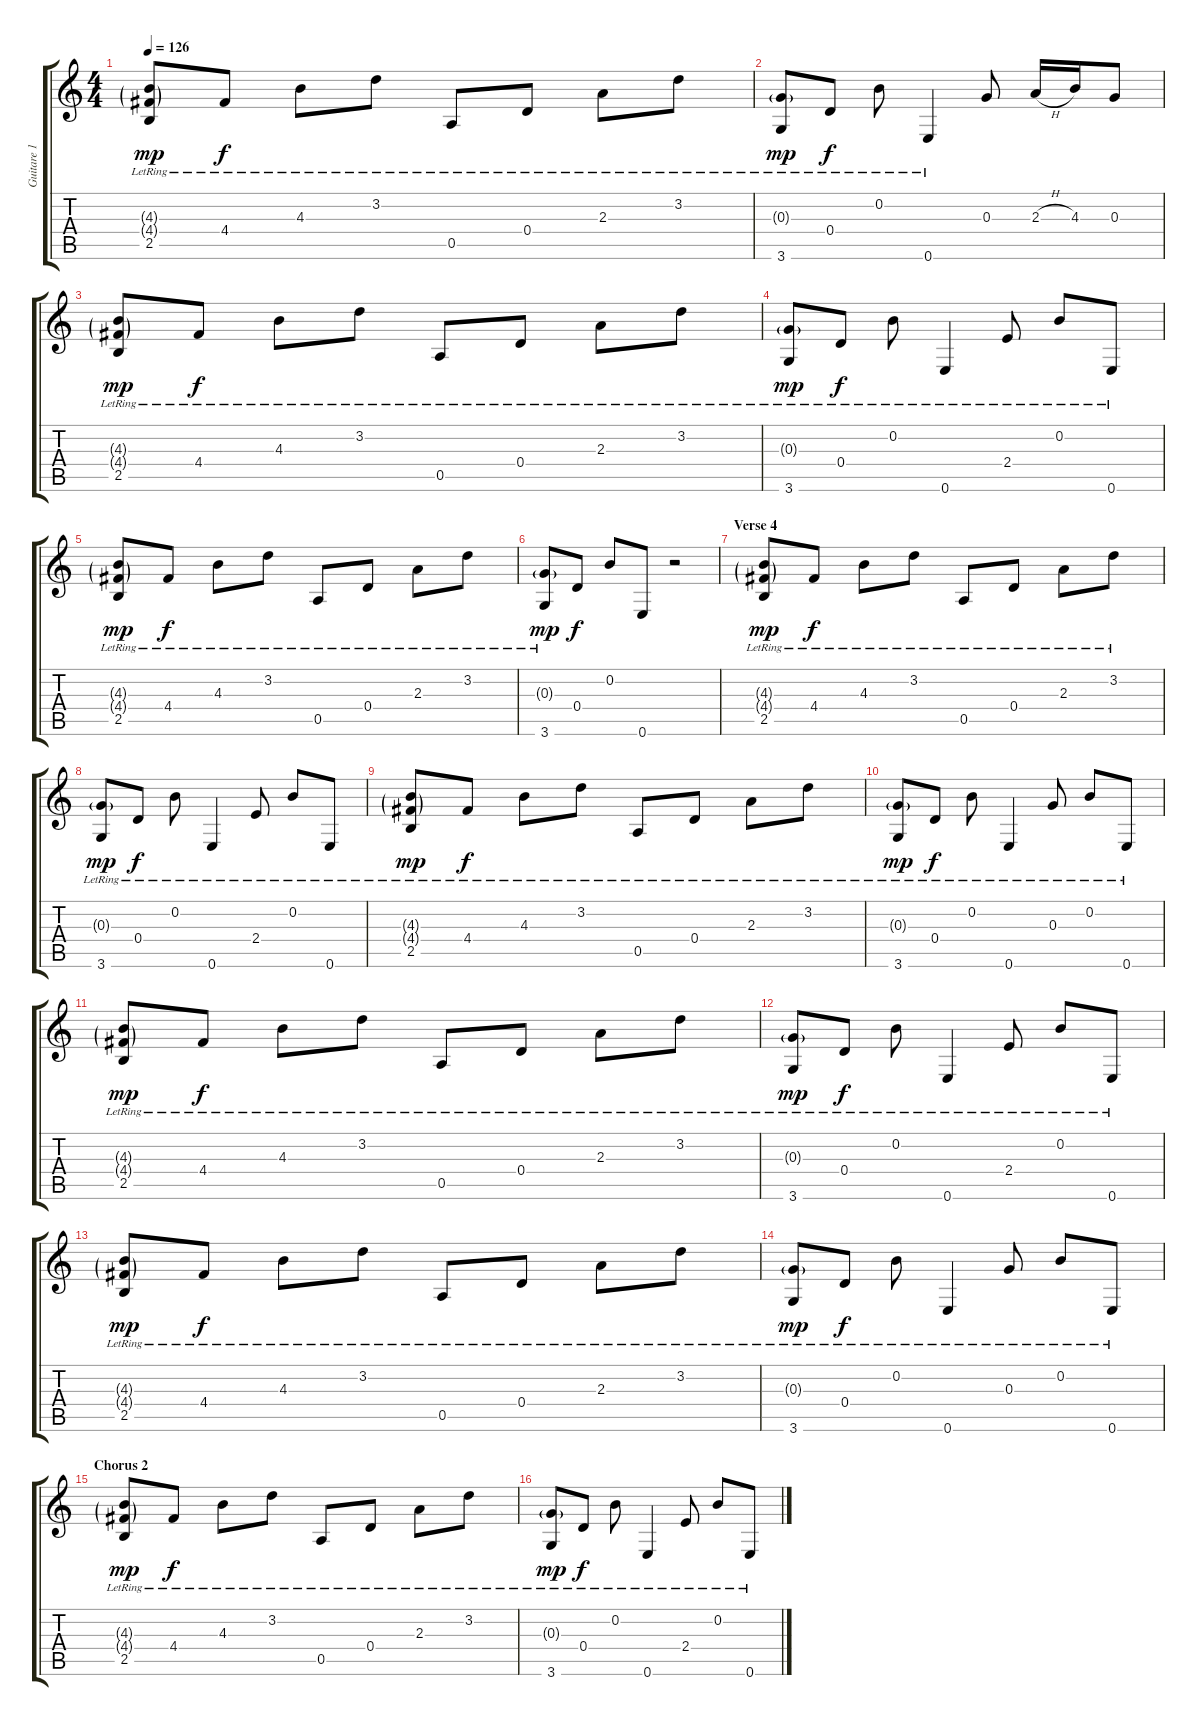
\track ("Guitare 1 (Rythm)" "Guitare 1 ") {instrument acousticguitarsteel}
\staff {score tabs}
\tuning (E4 B3 G3 D3 A2 E2) {hide}
\ts (4 4)
\tempo 126
\clef g2
\ks c
(4.3{g} 4.4{g lr} 2.5{lr}).8{dy mp} 4.4{lr}.8{dy f} 4.3{lr}.8 3.2{lr}.8 0.5{lr}.8 0.4{lr}.8 2.3{lr}.8 3.2{lr}.8 |
(0.3{g} 3.6{lr}).8{dy mp} 0.4{lr}.8{dy f} 0.2{lr}.8 0.6{lr}.4 0.3.8 2.3{h}.16 4.3.16 0.3.8 |
(4.3{g lr} 4.4{g} 2.5{lr}).8{dy mp} 4.4{lr}.8{dy f} 4.3{lr}.8 3.2{lr}.8 0.5{lr}.8 0.4{lr}.8 2.3{lr}.8 3.2{lr}.8 |
(0.3{g} 3.6{lr}).8{dy mp} 0.4{lr}.8{dy f} 0.2{lr}.8 0.6{lr}.4 2.4{lr}.8 0.2{lr}.8 0.6{lr}.8 |
(4.3{g} 4.4{g lr} 2.5{lr}).8{dy mp} 4.4{lr}.8{dy f} 4.3{lr}.8 3.2{lr}.8 0.5{lr}.8 0.4{lr}.8 2.3{lr}.8 3.2{lr}.8 |
(0.3{g} 3.6{lr}).8{dy mp} 0.4.8{dy f} 0.2.8 0.6.8 r.2 |
\section ("" "Verse 4")
(4.3{g lr} 4.4{g} 2.5{lr}).8{dy mp} 4.4{lr}.8{dy f} 4.3{lr}.8 3.2{lr}.8 0.5{lr}.8 0.4{lr}.8 2.3{lr}.8 3.2{lr}.8 |
(0.3{g} 3.6{lr}).8{dy mp} 0.4{lr}.8{dy f} 0.2{lr}.8 0.6{lr}.4 2.4{lr}.8 0.2{lr}.8 0.6{lr}.8 |
(4.3{g} 4.4{g lr} 2.5{lr}).8{dy mp} 4.4{lr}.8{dy f} 4.3{lr}.8 3.2{lr}.8 0.5{lr}.8 0.4{lr}.8 2.3{lr}.8 3.2{lr}.8 |
(0.3{g} 3.6{lr}).8{dy mp} 0.4{lr}.8{dy f} 0.2{lr}.8 0.6{lr}.4 0.3{lr}.8 0.2{lr}.8 0.6{lr}.8 |
(4.3{g lr} 4.4{g} 2.5{lr}).8{dy mp} 4.4{lr}.8{dy f} 4.3{lr}.8 3.2{lr}.8 0.5{lr}.8 0.4{lr}.8 2.3{lr}.8 3.2{lr}.8 |
(0.3{g} 3.6{lr}).8{dy mp} 0.4{lr}.8{dy f} 0.2{lr}.8 0.6{lr}.4 2.4{lr}.8 0.2{lr}.8 0.6{lr}.8 |
(4.3{g} 4.4{g lr} 2.5{lr}).8{dy mp} 4.4{lr}.8{dy f} 4.3{lr}.8 3.2{lr}.8 0.5{lr}.8 0.4{lr}.8 2.3{lr}.8 3.2{lr}.8 |
(0.3{g} 3.6{lr}).8{dy mp} 0.4{lr}.8{dy f} 0.2{lr}.8 0.6{lr}.4 0.3{lr}.8 0.2{lr}.8 0.6{lr}.8 |
\section ("" "Chorus 2")
(4.3{g lr} 4.4{g} 2.5{lr}).8{dy mp} 4.4{lr}.8{dy f} 4.3{lr}.8 3.2{lr}.8 0.5{lr}.8 0.4{lr}.8 2.3{lr}.8 3.2{lr}.8 |
(0.3{g} 3.6{lr}).8{dy mp} 0.4{lr}.8{dy f} 0.2{lr}.8 0.6{lr}.4 2.4{lr}.8 0.2{lr}.8 0.6{lr}.8
